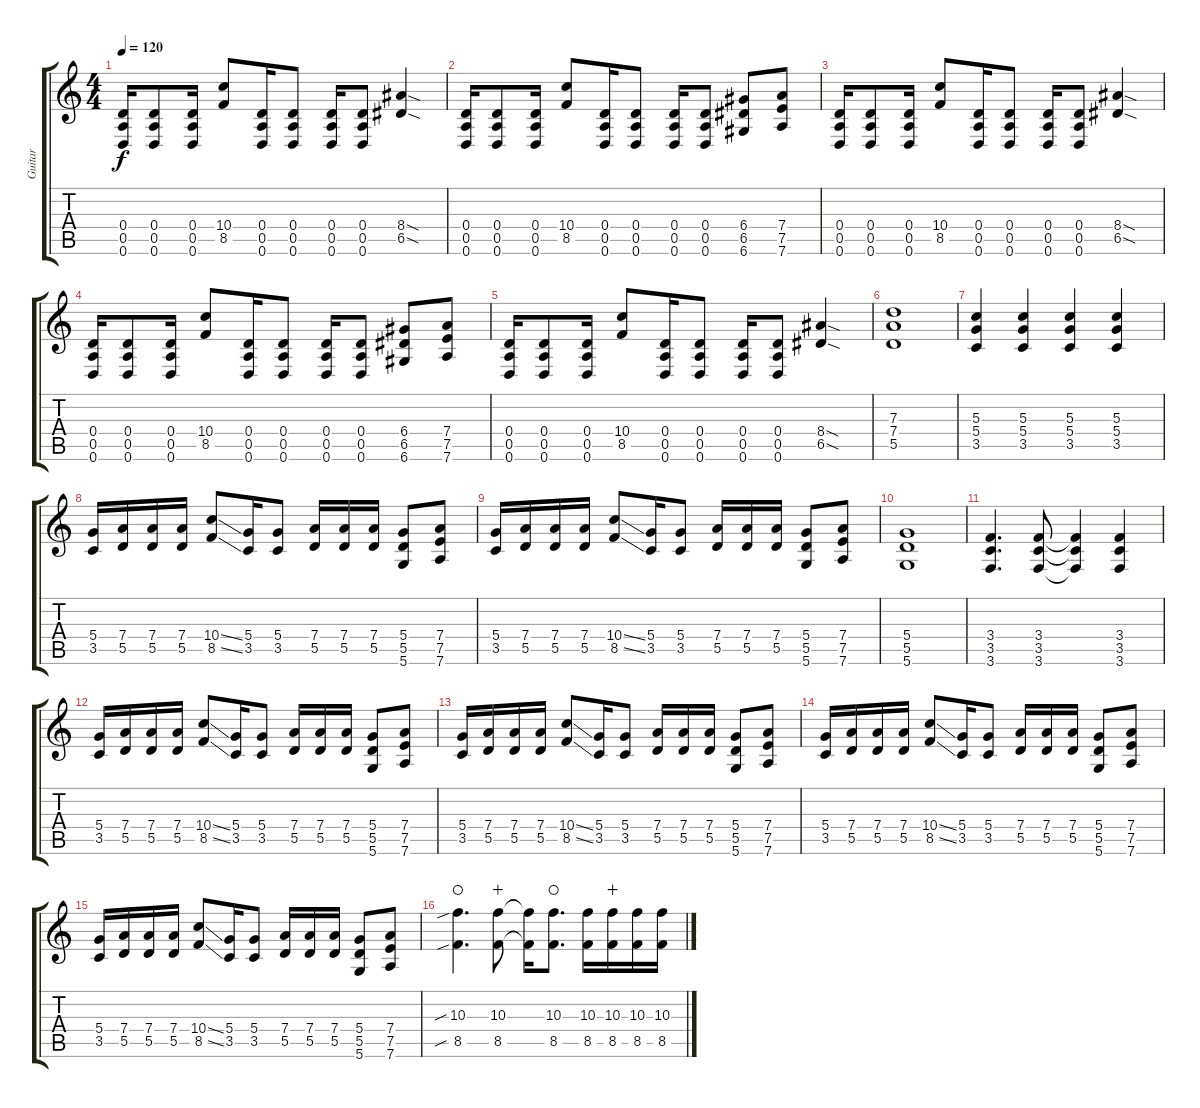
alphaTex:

\track ("Guitar" "Guitar") {instrument distortionguitar}
\staff {score tabs}
\tuning (E4 B3 G3 D3 A2 D2) {hide}
\ts (4 4)
\tempo 120
\clef g2
\ks c
(0.4 0.5 0.6).16{dy f} (0.4 0.5 0.6).8 (0.4 0.5 0.6).16 (10.4 8.5).8 (0.4 0.5 0.6).16 (0.4 0.5 0.6).8 (0.4 0.5 0.6).16 (0.4 0.5 0.6).8 (8.4{sod} 6.5{sod}).4 |
(0.4 0.5 0.6).16 (0.4 0.5 0.6).8 (0.4 0.5 0.6).16 (10.4 8.5).8 (0.4 0.5 0.6).16 (0.4 0.5 0.6).8 (0.4 0.5 0.6).16 (0.4 0.5 0.6).8 (6.4 6.5 6.6).8 (7.4 7.5 7.6).8 |
(0.4 0.5 0.6).16 (0.4 0.5 0.6).8 (0.4 0.5 0.6).16 (10.4 8.5).8 (0.4 0.5 0.6).16 (0.4 0.5 0.6).8 (0.4 0.5 0.6).16 (0.4 0.5 0.6).8 (8.4{sod} 6.5{sod}).4 |
(0.4 0.5 0.6).16 (0.4 0.5 0.6).8 (0.4 0.5 0.6).16 (10.4 8.5).8 (0.4 0.5 0.6).16 (0.4 0.5 0.6).8 (0.4 0.5 0.6).16 (0.4 0.5 0.6).8 (6.4 6.5 6.6).8 (7.4 7.5 7.6).8 |
(0.4 0.5 0.6).16 (0.4 0.5 0.6).8 (0.4 0.5 0.6).16 (10.4 8.5).8 (0.4 0.5 0.6).16 (0.4 0.5 0.6).8 (0.4 0.5 0.6).16 (0.4 0.5 0.6).8 (8.4{sod} 6.5{sod}).4 |
(7.3 7.4 5.5).1 |
(5.3 5.4 3.5).4 (5.3 5.4 3.5).4 (5.3 5.4 3.5).4 (5.3 5.4 3.5).4 |
(5.4 3.5).16 (7.4 5.5).16 (7.4 5.5).16 (7.4 5.5).16 (10.4{ss} 8.5{ss}).8 (5.4 3.5).16 (5.4 3.5).8 (7.4 5.5).16 (7.4 5.5).16 (7.4 5.5).16 (5.4 5.5 5.6).8 (7.4 7.5 7.6).8 |
(5.4 3.5).16 (7.4 5.5).16 (7.4 5.5).16 (7.4 5.5).16 (10.4{ss} 8.5{ss}).8 (5.4 3.5).16 (5.4 3.5).8 (7.4 5.5).16 (7.4 5.5).16 (7.4 5.5).16 (5.4 5.5 5.6).8 (7.4 7.5 7.6).8 |
(5.4 5.5 5.6).1 |
(3.4 3.5 3.6).4{d} (3.4 3.5 3.6).8 (3.4{t} 3.5{t} 3.6{t}).4 (3.4 3.5 3.6).4 |
(5.4 3.5).16 (7.4 5.5).16 (7.4 5.5).16 (7.4 5.5).16 (10.4{ss} 8.5{ss}).8 (5.4 3.5).16 (5.4 3.5).8 (7.4 5.5).16 (7.4 5.5).16 (7.4 5.5).16 (5.4 5.5 5.6).8 (7.4 7.5 7.6).8 |
(5.4 3.5).16 (7.4 5.5).16 (7.4 5.5).16 (7.4 5.5).16 (10.4{ss} 8.5{ss}).8 (5.4 3.5).16 (5.4 3.5).8 (7.4 5.5).16 (7.4 5.5).16 (7.4 5.5).16 (5.4 5.5 5.6).8 (7.4 7.5 7.6).8 |
(5.4 3.5).16 (7.4 5.5).16 (7.4 5.5).16 (7.4 5.5).16 (10.4{ss} 8.5{ss}).8 (5.4 3.5).16 (5.4 3.5).8 (7.4 5.5).16 (7.4 5.5).16 (7.4 5.5).16 (5.4 5.5 5.6).8 (7.4 7.5 7.6).8 |
(5.4 3.5).16 (7.4 5.5).16 (7.4 5.5).16 (7.4 5.5).16 (10.4{ss} 8.5{ss}).8 (5.4 3.5).16 (5.4 3.5).8 (7.4 5.5).16 (7.4 5.5).16 (7.4 5.5).16 (5.4 5.5 5.6).8 (7.4 7.5 7.6).8 |
(10.3{sib} 8.5{sib}).4{d waho} (10.3 8.5).8{wahc} (10.3{t} 8.5{t}).16 (10.3 8.5).8{d waho} (10.3 8.5).16 (10.3 8.5).16{wahc} (10.3 8.5).16 (10.3 8.5).16
